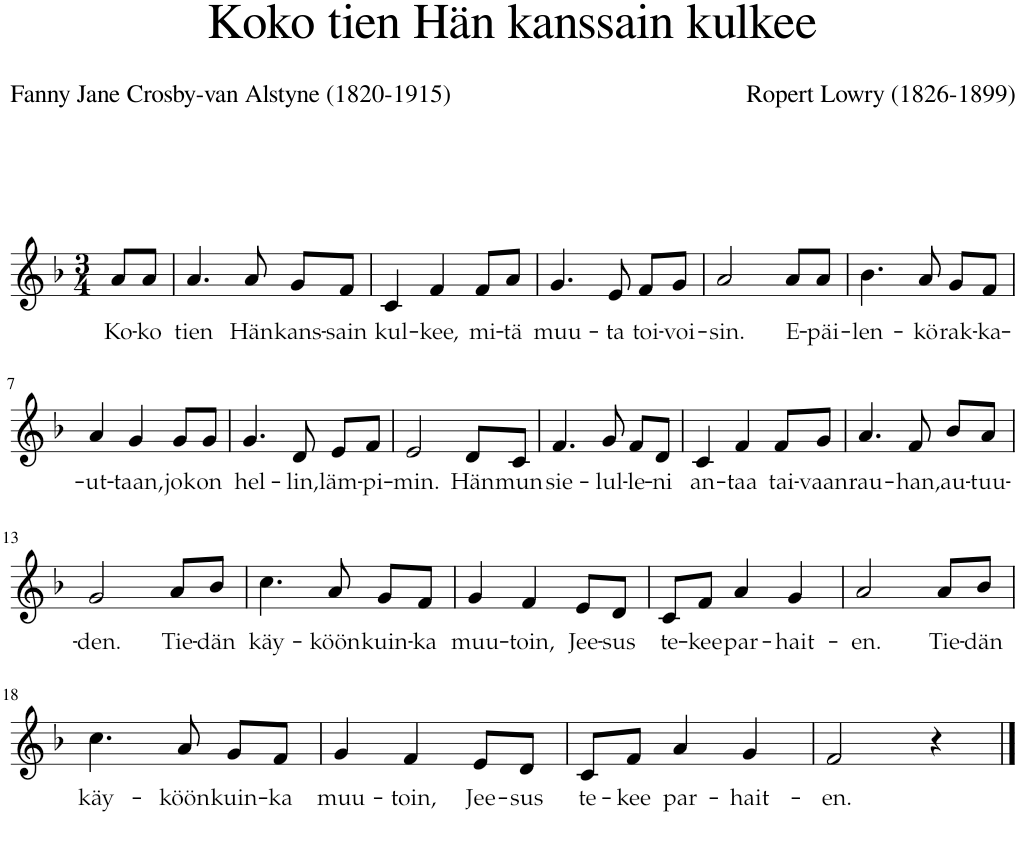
**kern	**text
*part1	*part1
*staff1	*staff1
*I"Staff	*
*clefG2	*
*k[b-]	*
*M3/4	*
=1	=1
!	!LO:LY:b
8a/L	Ko-
!	!LO:LY:b
8a/J	-ko
=2	=2
!	!LO:LY:b
4.a/	tien
!	!LO:LY:b
8a/	Hän
!	!LO:LY:b
8g/L	kans-
!	!LO:LY:b
8f/J	-sain
=3	=3
!	!LO:LY:b
4c/	kul-
!	!LO:LY:b
4f/	-kee,
!	!LO:LY:b
8f/L	mi-
!	!LO:LY:b
8a/J	-tä
=4	=4
!	!LO:LY:b
4.g/	muu-
!	!LO:LY:b
8e/	-ta
!	!LO:LY:b
8f/L	toi-
!	!LO:LY:b
8g/J	-voi-
=5	=5
!	!LO:LY:b
2a/	-sin.
!	!LO:LY:b
8a/L	E-
!	!LO:LY:b
8a/J	-päi-
=6	=6
!	!LO:LY:b
4.b-\	-len-
!	!LO:LY:b
8a/	-kö
!	!LO:LY:b
8g/L	rak-
!	!LO:LY:b
8f/J	-ka-
!!LO:LB:g=z
=7	=7
!	!LO:LY:b
4a/	-ut-
!	!LO:LY:b
4g/	-taan,
!	!LO:LY:b
8g/L	jok
!	!LO:LY:b
8g/J	on
=8	=8
!	!LO:LY:b
4.g/	hel-
!	!LO:LY:b
8d/	-lin,
!	!LO:LY:b
8e/L	läm-
!	!LO:LY:b
8f/J	-pi-
=9	=9
!	!LO:LY:b
2e/	-min.
!	!LO:LY:b
8d/L	Hän
!	!LO:LY:b
8c/J	mun
=10	=10
!	!LO:LY:b
4.f/	sie-
!	!LO:LY:b
8g/	-lul-
!	!LO:LY:b
8f/L	-le-
!	!LO:LY:b
8d/J	-ni
=11	=11
!	!LO:LY:b
4c/	an-
!	!LO:LY:b
4f/	-taa
!	!LO:LY:b
8f/L	tai-
!	!LO:LY:b
8g/J	-vaan
=12	=12
!	!LO:LY:b
4.a/	rau-
!	!LO:LY:b
8f/	-han,
!	!LO:LY:b
8b-/L	au-
!	!LO:LY:b
8a/J	-tuu-
!!LO:LB:g=z
=13	=13
!	!LO:LY:b
2g/	-den.
!	!LO:LY:b
8a/L	Tie-
!	!LO:LY:b
8b-/J	-dän
=14	=14
!	!LO:LY:b
4.cc\	käy-
!	!LO:LY:b
8a/	-köön
!	!LO:LY:b
8g/L	kuin-
!	!LO:LY:b
8f/J	-ka
=15	=15
!	!LO:LY:b
4g/	muu-
!	!LO:LY:b
4f/	-toin,
!	!LO:LY:b
8e/L	Jee-
!	!LO:LY:b
8d/J	-sus
=16	=16
!	!LO:LY:b
8c/L	te-
!	!LO:LY:b
8f/J	-kee
!	!LO:LY:b
4a/	par-
!	!LO:LY:b
4g/	-hait-
=17	=17
!	!LO:LY:b
2a/	-en.
!	!LO:LY:b
8a/L	Tie-
!	!LO:LY:b
8b-/J	-dän
!!LO:LB:g=z
=18	=18
!	!LO:LY:b
4.cc\	käy-
!	!LO:LY:b
8a/	-köön
!	!LO:LY:b
8g/L	kuin-
!	!LO:LY:b
8f/J	-ka
=19	=19
!	!LO:LY:b
4g/	muu-
!	!LO:LY:b
4f/	-toin,
!	!LO:LY:b
8e/L	Jee-
!	!LO:LY:b
8d/J	-sus
=20	=20
!	!LO:LY:b
8c/L	te-
!	!LO:LY:b
8f/J	-kee
!	!LO:LY:b
4a/	par-
!	!LO:LY:b
4g/	-hait-
=21	=21
!	!LO:LY:b
2f/	-en.
4r	.
==	==
*-	*-
